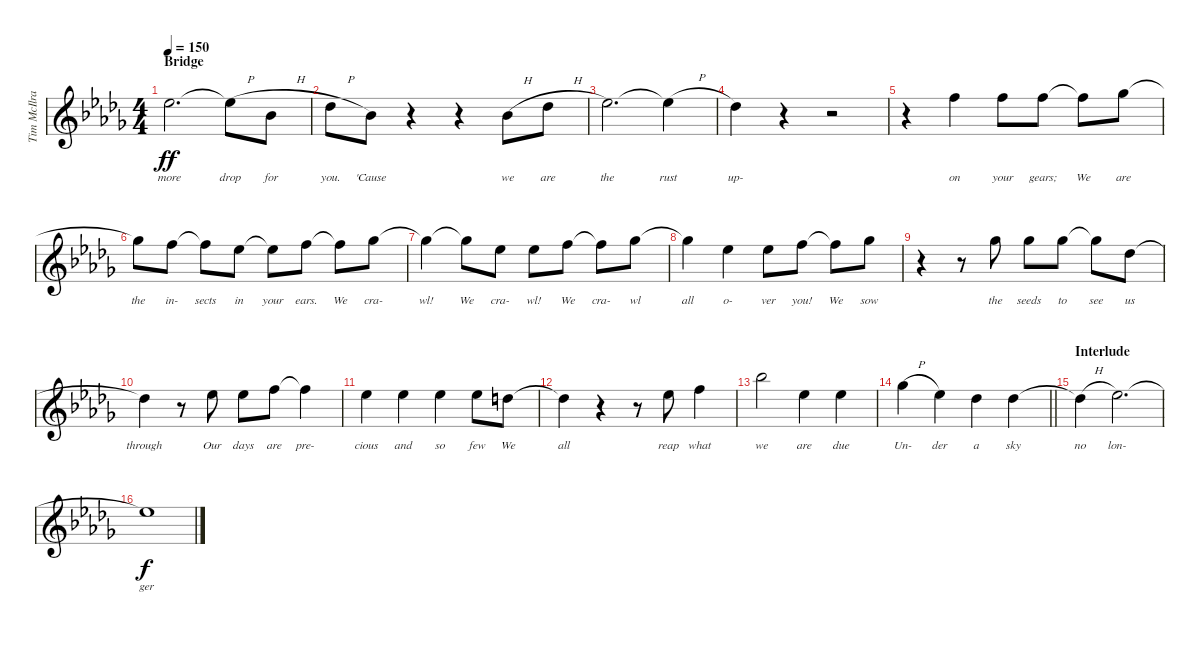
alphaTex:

\track ("Tim McIlrath - Vocals" "Tim McIlra") {instrument distortionguitar}
\staff {score}
\tuning (E4 B3 G3 D3 A2 E2) {hide}
\ts (4 4)
\section ("" "Bridge")
\tempo 150
\clef g2
\ks db
8.3.2{d lyrics (0 "more") lyrics (1 "") lyrics (2 "") lyrics (3 "") lyrics (4 "") dy ff volume 9} 8.3{h t}.8{lyrics (0 "drop") lyrics (1 "") lyrics (2 "") lyrics (3 "") lyrics (4 "")} 3.3{h}.8{lyrics (0 "for") lyrics (1 "") lyrics (2 "") lyrics (3 "") lyrics (4 "")} |
6.3{h}.8{lyrics (0 "you.") lyrics (1 "") lyrics (2 "") lyrics (3 "") lyrics (4 "")} 3.3.8{lyrics (0 "'Cause") lyrics (1 "") lyrics (2 "") lyrics (3 "") lyrics (4 "")} r.4 r.4 3.3{h}.8{lyrics (0 "we") lyrics (1 "") lyrics (2 "") lyrics (3 "") lyrics (4 "")} 6.3{h}.8{lyrics (0 "are") lyrics (1 "") lyrics (2 "") lyrics (3 "") lyrics (4 "")} |
8.3.2{d lyrics (0 "the") lyrics (1 "") lyrics (2 "") lyrics (3 "") lyrics (4 "")} 8.3{h t}.4{lyrics (0 "rust") lyrics (1 "") lyrics (2 "") lyrics (3 "") lyrics (4 "")} |
6.3.4{lyrics (0 "up-") lyrics (1 "") lyrics (2 "") lyrics (3 "") lyrics (4 "")} r.4 r.2 |
r.4 10.3.4{lyrics (0 "on") lyrics (1 "") lyrics (2 "") lyrics (3 "") lyrics (4 "")} 10.3.8{lyrics (0 "your") lyrics (1 "") lyrics (2 "") lyrics (3 "") lyrics (4 "")} 10.3.8{lyrics (0 "gears;") lyrics (1 "") lyrics (2 "") lyrics (3 "") lyrics (4 "")} 10.3{t}.8{lyrics (0 "We") lyrics (1 "") lyrics (2 "") lyrics (3 "") lyrics (4 "")} 11.3.8{lyrics (0 "are") lyrics (1 "") lyrics (2 "") lyrics (3 "") lyrics (4 "")} |
11.3{t}.8{lyrics (0 "the") lyrics (1 "") lyrics (2 "") lyrics (3 "") lyrics (4 "")} 10.3.8{lyrics (0 "in-") lyrics (1 "") lyrics (2 "") lyrics (3 "") lyrics (4 "")} 10.3{t}.8{lyrics (0 "sects") lyrics (1 "") lyrics (2 "") lyrics (3 "") lyrics (4 "")} 8.3.8{lyrics (0 "in") lyrics (1 "") lyrics (2 "") lyrics (3 "") lyrics (4 "")} 8.3{t}.8{lyrics (0 "your") lyrics (1 "") lyrics (2 "") lyrics (3 "") lyrics (4 "")} 10.3.8{lyrics (0 "ears.") lyrics (1 "") lyrics (2 "") lyrics (3 "") lyrics (4 "")} 10.3{t}.8{lyrics (0 "We") lyrics (1 "") lyrics (2 "") lyrics (3 "") lyrics (4 "")} 11.3.8{lyrics (0 "cra-") lyrics (1 "") lyrics (2 "") lyrics (3 "") lyrics (4 "")} |
11.3{t}.4{lyrics (0 "wl!") lyrics (1 "") lyrics (2 "") lyrics (3 "") lyrics (4 "")} 11.3{t}.8{lyrics (0 "We") lyrics (1 "") lyrics (2 "") lyrics (3 "") lyrics (4 "")} 8.3.8{lyrics (0 "cra-") lyrics (1 "") lyrics (2 "") lyrics (3 "") lyrics (4 "")} 8.3.8{lyrics (0 "wl!") lyrics (1 "") lyrics (2 "") lyrics (3 "") lyrics (4 "")} 10.3.8{lyrics (0 "We") lyrics (1 "") lyrics (2 "") lyrics (3 "") lyrics (4 "")} 10.3{t}.8{lyrics (0 "cra-") lyrics (1 "") lyrics (2 "") lyrics (3 "") lyrics (4 "")} 11.3.8{lyrics (0 "wl") lyrics (1 "") lyrics (2 "") lyrics (3 "") lyrics (4 "")} |
11.3{t}.4{lyrics (0 "all") lyrics (1 "") lyrics (2 "") lyrics (3 "") lyrics (4 "")} 8.3.4{lyrics (0 "o-") lyrics (1 "") lyrics (2 "") lyrics (3 "") lyrics (4 "")} 8.3.8{lyrics (0 "ver") lyrics (1 "") lyrics (2 "") lyrics (3 "") lyrics (4 "")} 10.3.8{lyrics (0 "you!") lyrics (1 "") lyrics (2 "") lyrics (3 "") lyrics (4 "")} 10.3{t}.8{lyrics (0 "We") lyrics (1 "") lyrics (2 "") lyrics (3 "") lyrics (4 "")} 11.3.8{lyrics (0 "sow") lyrics (1 "") lyrics (2 "") lyrics (3 "") lyrics (4 "")} |
r.4 r.8 11.3.8{lyrics (0 "the") lyrics (1 "") lyrics (2 "") lyrics (3 "") lyrics (4 "")} 11.3.8{lyrics (0 "seeds") lyrics (1 "") lyrics (2 "") lyrics (3 "") lyrics (4 "")} 11.3.8{lyrics (0 "to") lyrics (1 "") lyrics (2 "") lyrics (3 "") lyrics (4 "")} 11.3{t}.8{lyrics (0 "see") lyrics (1 "") lyrics (2 "") lyrics (3 "") lyrics (4 "")} 6.3.8{lyrics (0 "us") lyrics (1 "") lyrics (2 "") lyrics (3 "") lyrics (4 "")} |
6.3{t}.4{lyrics (0 "through") lyrics (1 "") lyrics (2 "") lyrics (3 "") lyrics (4 "")} r.8 8.3.8{lyrics (0 "Our") lyrics (1 "") lyrics (2 "") lyrics (3 "") lyrics (4 "")} 8.3.8{lyrics (0 "days") lyrics (1 "") lyrics (2 "") lyrics (3 "") lyrics (4 "")} 10.3.8{lyrics (0 "are") lyrics (1 "") lyrics (2 "") lyrics (3 "") lyrics (4 "")} 10.3{t}.4{lyrics (0 "pre-") lyrics (1 "") lyrics (2 "") lyrics (3 "") lyrics (4 "")} |
8.3.4{lyrics (0 "cious") lyrics (1 "") lyrics (2 "") lyrics (3 "") lyrics (4 "")} 8.3.4{lyrics (0 "and") lyrics (1 "") lyrics (2 "") lyrics (3 "") lyrics (4 "")} 8.3.4{lyrics (0 "so") lyrics (1 "") lyrics (2 "") lyrics (3 "") lyrics (4 "")} 8.3.8{lyrics (0 "few") lyrics (1 "") lyrics (2 "") lyrics (3 "") lyrics (4 "")} 7.3.8{lyrics (0 "We") lyrics (1 "") lyrics (2 "") lyrics (3 "") lyrics (4 "")} |
7.3{t}.4{lyrics (0 "all") lyrics (1 "") lyrics (2 "") lyrics (3 "") lyrics (4 "")} r.4 r.8 8.3.8{lyrics (0 "reap") lyrics (1 "") lyrics (2 "") lyrics (3 "") lyrics (4 "")} 10.3.4{lyrics (0 "what") lyrics (1 "") lyrics (2 "") lyrics (3 "") lyrics (4 "")} |
15.3.2{lyrics (0 "we") lyrics (1 "") lyrics (2 "") lyrics (3 "") lyrics (4 "")} 8.3.4{lyrics (0 "are") lyrics (1 "") lyrics (2 "") lyrics (3 "") lyrics (4 "")} 8.3.4{lyrics (0 "due") lyrics (1 "") lyrics (2 "") lyrics (3 "") lyrics (4 "")} |
\barLineRight lightlight
11.3{h}.4{lyrics (0 "Un-") lyrics (1 "") lyrics (2 "") lyrics (3 "") lyrics (4 "")} 8.3.4{lyrics (0 "der") lyrics (1 "") lyrics (2 "") lyrics (3 "") lyrics (4 "")} 6.3.4{lyrics (0 "a") lyrics (1 "") lyrics (2 "") lyrics (3 "") lyrics (4 "")} 6.3.4{lyrics (0 "sky") lyrics (1 "") lyrics (2 "") lyrics (3 "") lyrics (4 "")} |
\section ("" "Interlude")
6.3{h t}.4{lyrics (0 "no") lyrics (1 "") lyrics (2 "") lyrics (3 "") lyrics (4 "")} 8.3.2{d lyrics (0 "lon-") lyrics (1 "") lyrics (2 "") lyrics (3 "") lyrics (4 "")} |
8.3{t}.1{lyrics (0 "ger") lyrics (1 "") lyrics (2 "") lyrics (3 "") lyrics (4 "") dy f}
